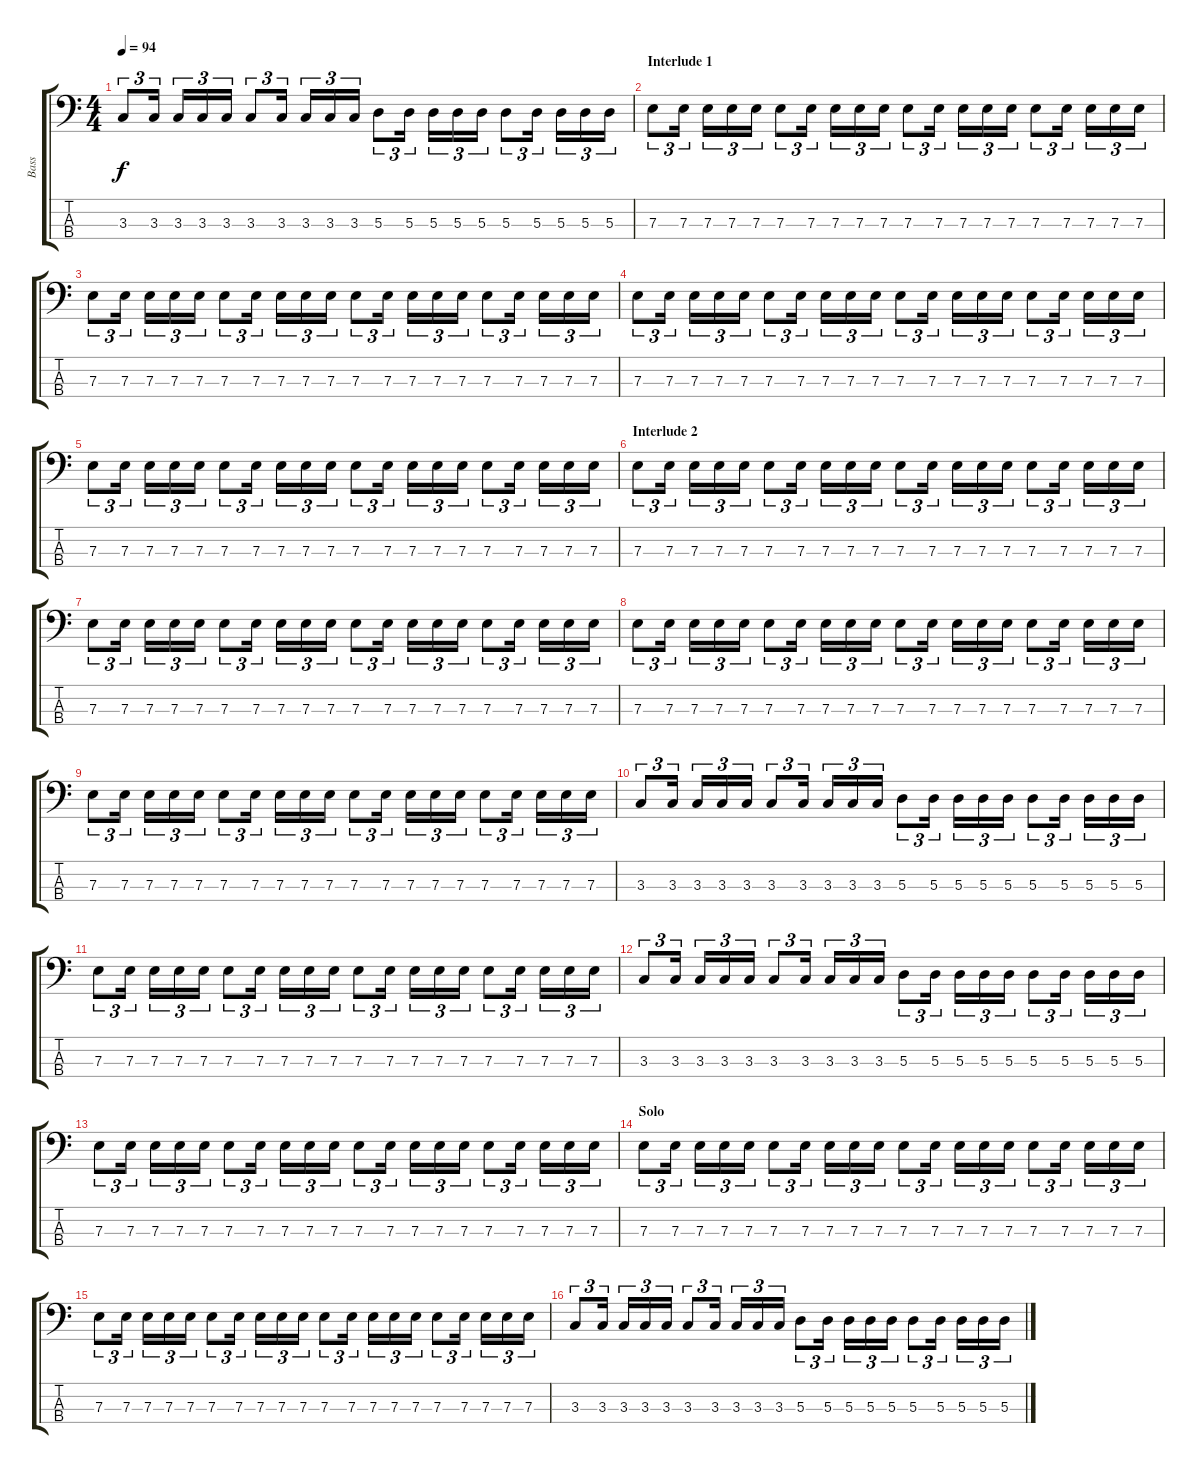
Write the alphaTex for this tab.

\track ("Bass" "Bass") {instrument electricbassfinger}
\staff {score tabs}
\tuning (G2 D2 A1 E1) {hide}
\ts (4 4)
\tempo 94
\clef f4
\ks c
3.3.8{tu (3 2) dy f} 3.3.16{tu (3 2)} 3.3.16{tu (3 2)} 3.3.16{tu (3 2)} 3.3.16{tu (3 2)} 3.3.8{tu (3 2)} 3.3.16{tu (3 2)} 3.3.16{tu (3 2)} 3.3.16{tu (3 2)} 3.3.16{tu (3 2)} 5.3.8{tu (3 2)} 5.3.16{tu (3 2)} 5.3.16{tu (3 2)} 5.3.16{tu (3 2)} 5.3.16{tu (3 2)} 5.3.8{tu (3 2)} 5.3.16{tu (3 2)} 5.3.16{tu (3 2)} 5.3.16{tu (3 2)} 5.3.16{tu (3 2)} |
\section ("" "Interlude 1")
7.3.8{tu (3 2)} 7.3.16{tu (3 2)} 7.3.16{tu (3 2)} 7.3.16{tu (3 2)} 7.3.16{tu (3 2)} 7.3.8{tu (3 2)} 7.3.16{tu (3 2)} 7.3.16{tu (3 2)} 7.3.16{tu (3 2)} 7.3.16{tu (3 2)} 7.3.8{tu (3 2)} 7.3.16{tu (3 2)} 7.3.16{tu (3 2)} 7.3.16{tu (3 2)} 7.3.16{tu (3 2)} 7.3.8{tu (3 2)} 7.3.16{tu (3 2)} 7.3.16{tu (3 2)} 7.3.16{tu (3 2)} 7.3.16{tu (3 2)} |
7.3.8{tu (3 2)} 7.3.16{tu (3 2)} 7.3.16{tu (3 2)} 7.3.16{tu (3 2)} 7.3.16{tu (3 2)} 7.3.8{tu (3 2)} 7.3.16{tu (3 2)} 7.3.16{tu (3 2)} 7.3.16{tu (3 2)} 7.3.16{tu (3 2)} 7.3.8{tu (3 2)} 7.3.16{tu (3 2)} 7.3.16{tu (3 2)} 7.3.16{tu (3 2)} 7.3.16{tu (3 2)} 7.3.8{tu (3 2)} 7.3.16{tu (3 2)} 7.3.16{tu (3 2)} 7.3.16{tu (3 2)} 7.3.16{tu (3 2)} |
7.3.8{tu (3 2)} 7.3.16{tu (3 2)} 7.3.16{tu (3 2)} 7.3.16{tu (3 2)} 7.3.16{tu (3 2)} 7.3.8{tu (3 2)} 7.3.16{tu (3 2)} 7.3.16{tu (3 2)} 7.3.16{tu (3 2)} 7.3.16{tu (3 2)} 7.3.8{tu (3 2)} 7.3.16{tu (3 2)} 7.3.16{tu (3 2)} 7.3.16{tu (3 2)} 7.3.16{tu (3 2)} 7.3.8{tu (3 2)} 7.3.16{tu (3 2)} 7.3.16{tu (3 2)} 7.3.16{tu (3 2)} 7.3.16{tu (3 2)} |
7.3.8{tu (3 2)} 7.3.16{tu (3 2)} 7.3.16{tu (3 2)} 7.3.16{tu (3 2)} 7.3.16{tu (3 2)} 7.3.8{tu (3 2)} 7.3.16{tu (3 2)} 7.3.16{tu (3 2)} 7.3.16{tu (3 2)} 7.3.16{tu (3 2)} 7.3.8{tu (3 2)} 7.3.16{tu (3 2)} 7.3.16{tu (3 2)} 7.3.16{tu (3 2)} 7.3.16{tu (3 2)} 7.3.8{tu (3 2)} 7.3.16{tu (3 2)} 7.3.16{tu (3 2)} 7.3.16{tu (3 2)} 7.3.16{tu (3 2)} |
\section ("" "Interlude 2")
7.3.8{tu (3 2)} 7.3.16{tu (3 2)} 7.3.16{tu (3 2)} 7.3.16{tu (3 2)} 7.3.16{tu (3 2)} 7.3.8{tu (3 2)} 7.3.16{tu (3 2)} 7.3.16{tu (3 2)} 7.3.16{tu (3 2)} 7.3.16{tu (3 2)} 7.3.8{tu (3 2)} 7.3.16{tu (3 2)} 7.3.16{tu (3 2)} 7.3.16{tu (3 2)} 7.3.16{tu (3 2)} 7.3.8{tu (3 2)} 7.3.16{tu (3 2)} 7.3.16{tu (3 2)} 7.3.16{tu (3 2)} 7.3.16{tu (3 2)} |
7.3.8{tu (3 2)} 7.3.16{tu (3 2)} 7.3.16{tu (3 2)} 7.3.16{tu (3 2)} 7.3.16{tu (3 2)} 7.3.8{tu (3 2)} 7.3.16{tu (3 2)} 7.3.16{tu (3 2)} 7.3.16{tu (3 2)} 7.3.16{tu (3 2)} 7.3.8{tu (3 2)} 7.3.16{tu (3 2)} 7.3.16{tu (3 2)} 7.3.16{tu (3 2)} 7.3.16{tu (3 2)} 7.3.8{tu (3 2)} 7.3.16{tu (3 2)} 7.3.16{tu (3 2)} 7.3.16{tu (3 2)} 7.3.16{tu (3 2)} |
7.3.8{tu (3 2)} 7.3.16{tu (3 2)} 7.3.16{tu (3 2)} 7.3.16{tu (3 2)} 7.3.16{tu (3 2)} 7.3.8{tu (3 2)} 7.3.16{tu (3 2)} 7.3.16{tu (3 2)} 7.3.16{tu (3 2)} 7.3.16{tu (3 2)} 7.3.8{tu (3 2)} 7.3.16{tu (3 2)} 7.3.16{tu (3 2)} 7.3.16{tu (3 2)} 7.3.16{tu (3 2)} 7.3.8{tu (3 2)} 7.3.16{tu (3 2)} 7.3.16{tu (3 2)} 7.3.16{tu (3 2)} 7.3.16{tu (3 2)} |
7.3.8{tu (3 2)} 7.3.16{tu (3 2)} 7.3.16{tu (3 2)} 7.3.16{tu (3 2)} 7.3.16{tu (3 2)} 7.3.8{tu (3 2)} 7.3.16{tu (3 2)} 7.3.16{tu (3 2)} 7.3.16{tu (3 2)} 7.3.16{tu (3 2)} 7.3.8{tu (3 2)} 7.3.16{tu (3 2)} 7.3.16{tu (3 2)} 7.3.16{tu (3 2)} 7.3.16{tu (3 2)} 7.3.8{tu (3 2)} 7.3.16{tu (3 2)} 7.3.16{tu (3 2)} 7.3.16{tu (3 2)} 7.3.16{tu (3 2)} |
3.3.8{tu (3 2)} 3.3.16{tu (3 2)} 3.3.16{tu (3 2)} 3.3.16{tu (3 2)} 3.3.16{tu (3 2)} 3.3.8{tu (3 2)} 3.3.16{tu (3 2)} 3.3.16{tu (3 2)} 3.3.16{tu (3 2)} 3.3.16{tu (3 2)} 5.3.8{tu (3 2)} 5.3.16{tu (3 2)} 5.3.16{tu (3 2)} 5.3.16{tu (3 2)} 5.3.16{tu (3 2)} 5.3.8{tu (3 2)} 5.3.16{tu (3 2)} 5.3.16{tu (3 2)} 5.3.16{tu (3 2)} 5.3.16{tu (3 2)} |
7.3.8{tu (3 2)} 7.3.16{tu (3 2)} 7.3.16{tu (3 2)} 7.3.16{tu (3 2)} 7.3.16{tu (3 2)} 7.3.8{tu (3 2)} 7.3.16{tu (3 2)} 7.3.16{tu (3 2)} 7.3.16{tu (3 2)} 7.3.16{tu (3 2)} 7.3.8{tu (3 2)} 7.3.16{tu (3 2)} 7.3.16{tu (3 2)} 7.3.16{tu (3 2)} 7.3.16{tu (3 2)} 7.3.8{tu (3 2)} 7.3.16{tu (3 2)} 7.3.16{tu (3 2)} 7.3.16{tu (3 2)} 7.3.16{tu (3 2)} |
3.3.8{tu (3 2)} 3.3.16{tu (3 2)} 3.3.16{tu (3 2)} 3.3.16{tu (3 2)} 3.3.16{tu (3 2)} 3.3.8{tu (3 2)} 3.3.16{tu (3 2)} 3.3.16{tu (3 2)} 3.3.16{tu (3 2)} 3.3.16{tu (3 2)} 5.3.8{tu (3 2)} 5.3.16{tu (3 2)} 5.3.16{tu (3 2)} 5.3.16{tu (3 2)} 5.3.16{tu (3 2)} 5.3.8{tu (3 2)} 5.3.16{tu (3 2)} 5.3.16{tu (3 2)} 5.3.16{tu (3 2)} 5.3.16{tu (3 2)} |
7.3.8{tu (3 2)} 7.3.16{tu (3 2)} 7.3.16{tu (3 2)} 7.3.16{tu (3 2)} 7.3.16{tu (3 2)} 7.3.8{tu (3 2)} 7.3.16{tu (3 2)} 7.3.16{tu (3 2)} 7.3.16{tu (3 2)} 7.3.16{tu (3 2)} 7.3.8{tu (3 2)} 7.3.16{tu (3 2)} 7.3.16{tu (3 2)} 7.3.16{tu (3 2)} 7.3.16{tu (3 2)} 7.3.8{tu (3 2)} 7.3.16{tu (3 2)} 7.3.16{tu (3 2)} 7.3.16{tu (3 2)} 7.3.16{tu (3 2)} |
\section ("" "Solo")
7.3.8{tu (3 2)} 7.3.16{tu (3 2)} 7.3.16{tu (3 2)} 7.3.16{tu (3 2)} 7.3.16{tu (3 2)} 7.3.8{tu (3 2)} 7.3.16{tu (3 2)} 7.3.16{tu (3 2)} 7.3.16{tu (3 2)} 7.3.16{tu (3 2)} 7.3.8{tu (3 2)} 7.3.16{tu (3 2)} 7.3.16{tu (3 2)} 7.3.16{tu (3 2)} 7.3.16{tu (3 2)} 7.3.8{tu (3 2)} 7.3.16{tu (3 2)} 7.3.16{tu (3 2)} 7.3.16{tu (3 2)} 7.3.16{tu (3 2)} |
7.3.8{tu (3 2)} 7.3.16{tu (3 2)} 7.3.16{tu (3 2)} 7.3.16{tu (3 2)} 7.3.16{tu (3 2)} 7.3.8{tu (3 2)} 7.3.16{tu (3 2)} 7.3.16{tu (3 2)} 7.3.16{tu (3 2)} 7.3.16{tu (3 2)} 7.3.8{tu (3 2)} 7.3.16{tu (3 2)} 7.3.16{tu (3 2)} 7.3.16{tu (3 2)} 7.3.16{tu (3 2)} 7.3.8{tu (3 2)} 7.3.16{tu (3 2)} 7.3.16{tu (3 2)} 7.3.16{tu (3 2)} 7.3.16{tu (3 2)} |
3.3.8{tu (3 2)} 3.3.16{tu (3 2)} 3.3.16{tu (3 2)} 3.3.16{tu (3 2)} 3.3.16{tu (3 2)} 3.3.8{tu (3 2)} 3.3.16{tu (3 2)} 3.3.16{tu (3 2)} 3.3.16{tu (3 2)} 3.3.16{tu (3 2)} 5.3.8{tu (3 2)} 5.3.16{tu (3 2)} 5.3.16{tu (3 2)} 5.3.16{tu (3 2)} 5.3.16{tu (3 2)} 5.3.8{tu (3 2)} 5.3.16{tu (3 2)} 5.3.16{tu (3 2)} 5.3.16{tu (3 2)} 5.3.16{tu (3 2)}
